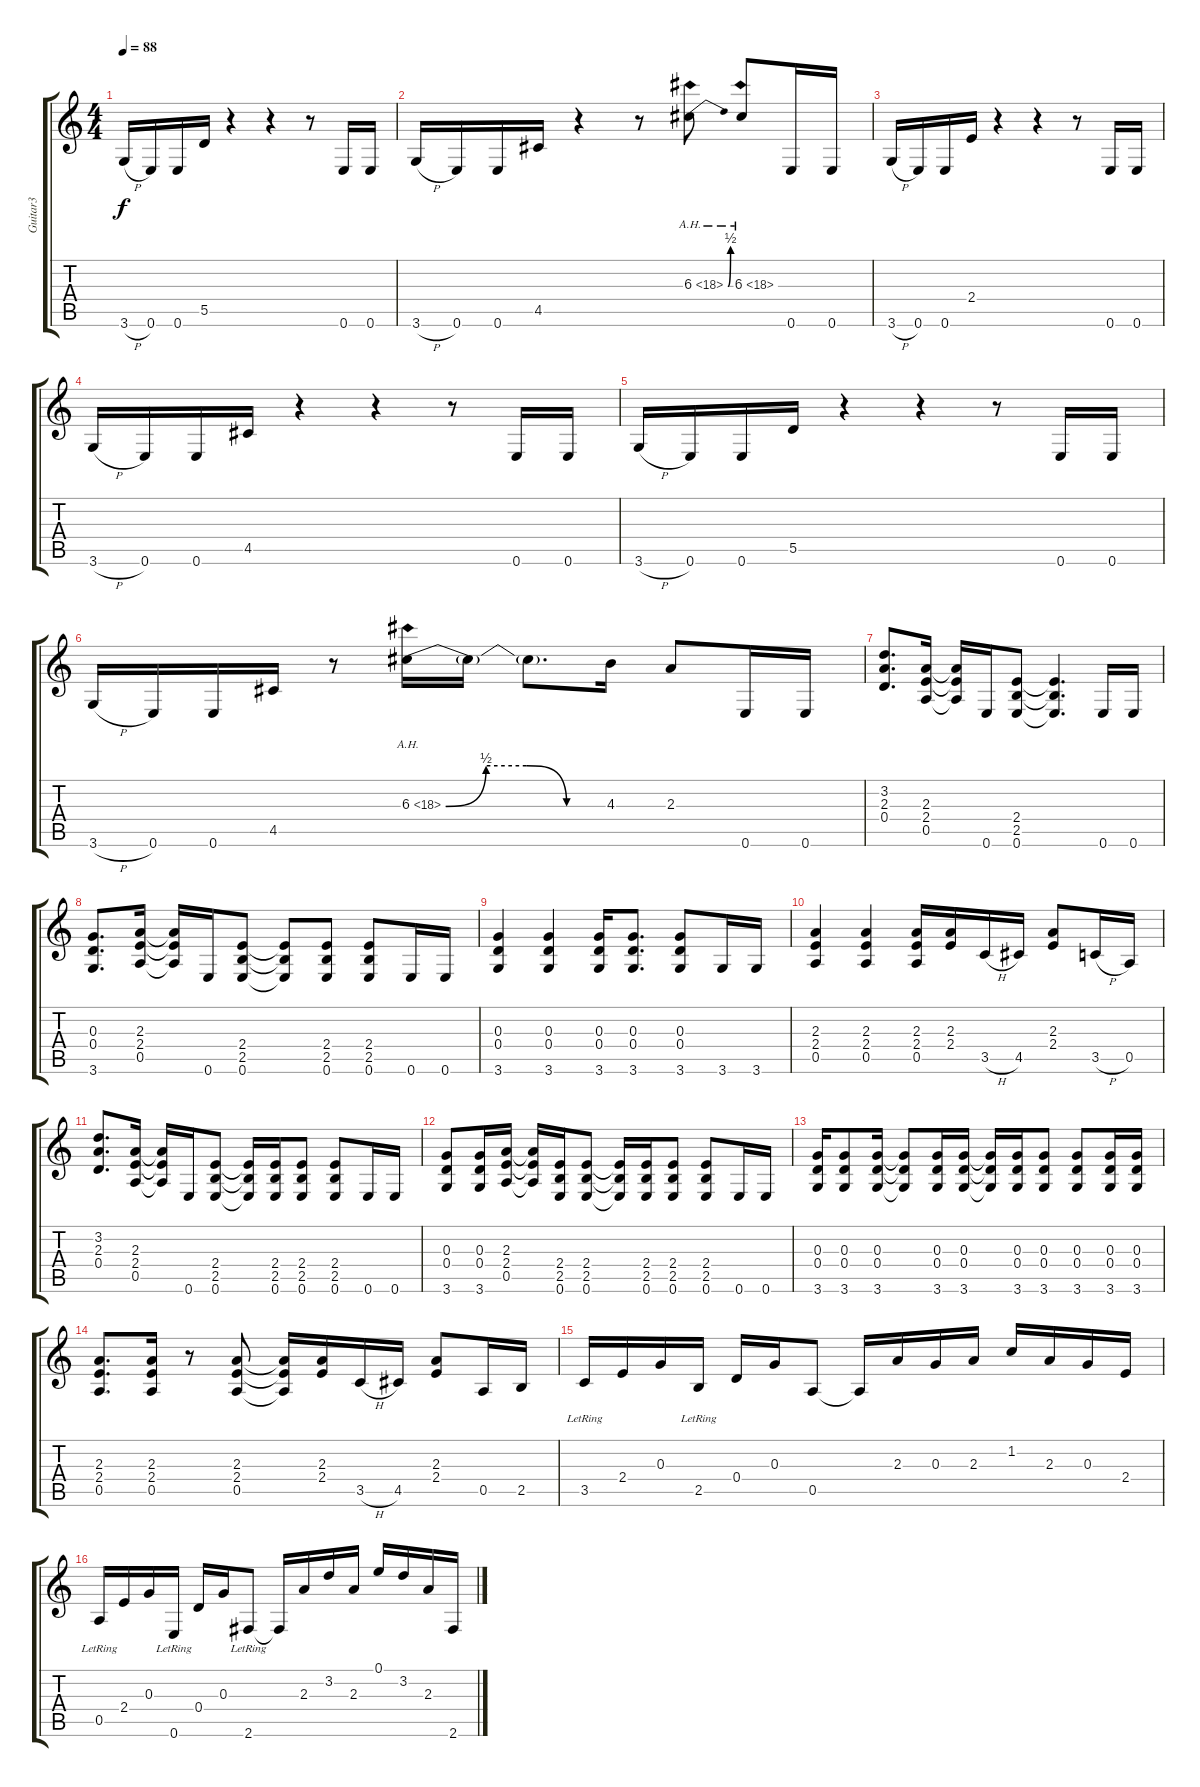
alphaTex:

\track ("Guitar3" "Guitar3") {instrument distortionguitar}
\staff {score tabs}
\tuning (E4 B3 G3 D3 A2 E2) {hide}
\ts (4 4)
\tempo 88
\clef g2
\ks c
3.6{h}.16{dy f} 0.6.16 0.6.16 5.5.16 r.4 r.4 r.8 0.6.16 0.6.16 |
3.6{h}.16 0.6.16 0.6.16 4.5.16 r.4 r.8 6.3{be (bend 0 0 60 2) ah 12}.8 6.3{ah 12}.8 0.6.16 0.6.16 |
3.6{h}.16 0.6.16 0.6.16 2.4.16 r.4 r.4 r.8 0.6.16 0.6.16 |
3.6{h}.16 0.6.16 0.6.16 4.5.16 r.4 r.4 r.8 0.6.16 0.6.16 |
3.6{h}.16 0.6.16 0.6.16 5.5.16 r.4 r.4 r.8 0.6.16 0.6.16 |
3.6{h}.16 0.6.16 0.6.16 4.5.16 r.8 6.3{be (custom 0 0 15 2 30 2 45 0 60 0) ah 12}.16 6.3{t}.16 6.3{t}.8{d} 4.3.16 2.3.8 0.6.16 0.6.16 |
(3.2 2.3 0.4).8{d} (2.3 2.4 0.5).16 (2.3{t} 2.4{t} 0.5{t}).16 0.6.16 (2.4 2.5 0.6).8 (2.4{t} 2.5{t} 0.6{t}).4{d} 0.6.16 0.6.16 |
(0.3 0.4 3.6).8{d} (2.3 2.4 0.5).16 (2.3{t} 2.4{t} 0.5{t}).16 0.6.16 (2.4 2.5 0.6).8 (2.4{t} 2.5{t} 0.6{t}).8 (2.4 2.5 0.6).8 (2.4 2.5 0.6).8 0.6.16 0.6.16 |
(0.3 0.4 3.6).4 (0.3 0.4 3.6).4 (0.3 0.4 3.6).16 (0.3 0.4 3.6).8{d} (0.3 0.4 3.6).8 3.6.16 3.6.16 |
(2.3 2.4 0.5).4 (2.3 2.4 0.5).4 (2.3 2.4 0.5).16 (2.3 2.4).16 3.5{h}.16 4.5.16 (2.3 2.4).8 3.5{h}.16 0.5.16 |
(3.2 2.3 0.4).8{d} (2.3 2.4 0.5).16 (2.3{t} 2.4{t} 0.5{t}).16 0.6.16 (2.4 2.5 0.6).8 (2.4{t} 2.5{t} 0.6{t}).16 (2.4 2.5 0.6).16 (2.4 2.5 0.6).8 (2.4 2.5 0.6).8 0.6.16 0.6.16 |
(0.3 0.4 3.6).8 (0.3 0.4 3.6).16 (2.3 2.4 0.5).16 (2.3{t} 2.4{t} 0.5{t}).16 (2.4 2.5 0.6).16 (2.4 2.5 0.6).8 (2.4{t} 2.5{t} 0.6{t}).16 (2.4 2.5 0.6).16 (2.4 2.5 0.6).8 (2.4 2.5 0.6).8 0.6.16 0.6.16 |
(0.3 0.4 3.6).16 (0.3 0.4 3.6).8 (0.3 0.4 3.6).16 (0.3{t} 0.4{t} 3.6{t}).8 (0.3 0.4 3.6).16 (0.3 0.4 3.6).16 (0.3{t} 0.4{t} 3.6{t}).16 (0.3 0.4 3.6).16 (0.3 0.4 3.6).8 (0.3 0.4 3.6).8 (0.3 0.4 3.6).16 (0.3 0.4 3.6).16 |
(2.3 2.4 0.5).8{d} (2.3 2.4 0.5).16 r.8 (2.3 2.4 0.5).8 (2.3{t} 2.4{t} 0.5{t}).16 (2.3 2.4).16 3.5{h}.16 4.5.16 (2.3 2.4).8 0.5.16 2.5.16 |
3.5{lr}.16 2.4.16 0.3.16 2.5{lr}.16 0.4.16 0.3.16 0.5.8 0.5{t}.16 2.3.16 0.3.16 2.3.16 1.2.16 2.3.16 0.3.16 2.4.16 |
0.5{lr}.16 2.4.16 0.3.16 0.6{lr}.16 0.4.16 0.3.16 2.6{lr}.8 2.6{t}.16 2.3.16 3.2.16 2.3.16 0.1.16 3.2.16 2.3.16 2.6.16
